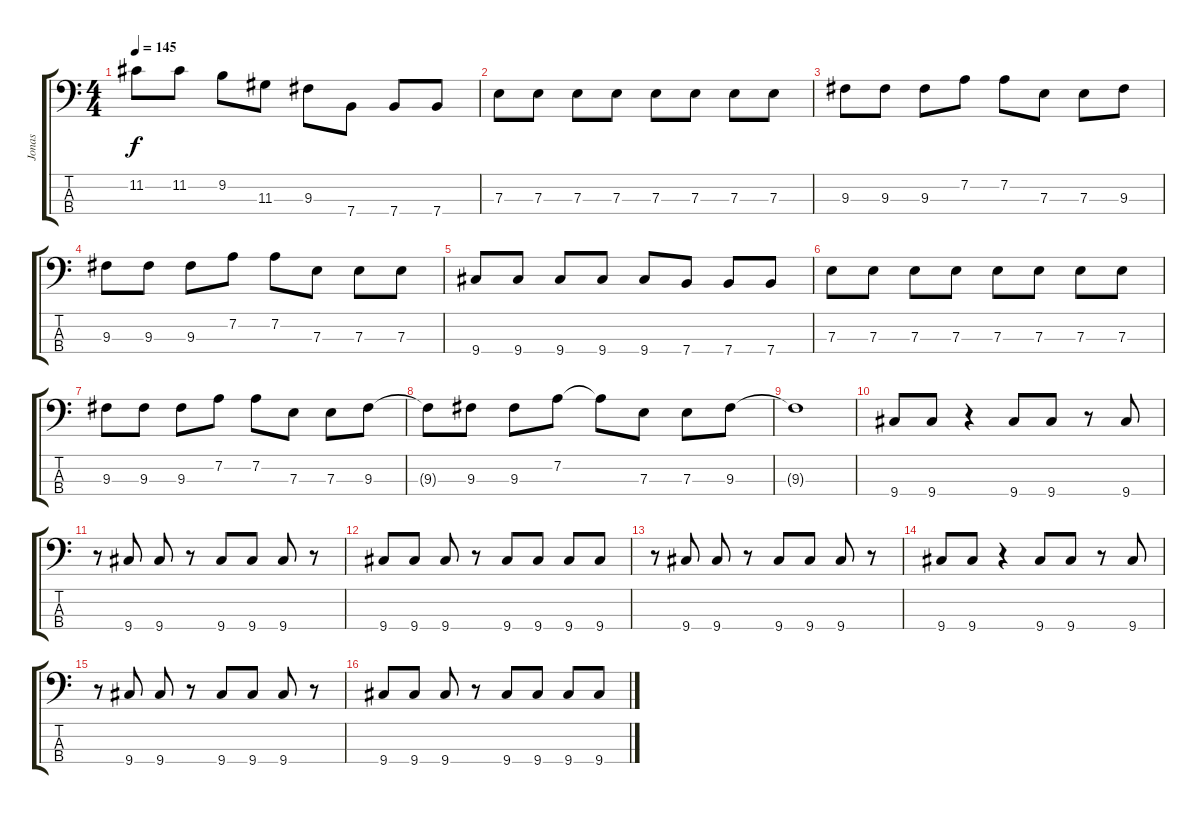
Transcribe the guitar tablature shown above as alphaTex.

\track ("Jonas" "Jonas") {instrument slapbass2}
\staff {score tabs}
\tuning (G2 D2 A1 E1) {hide}
\ts (4 4)
\tempo 145
\clef f4
\ks c
11.2.8{dy f} 11.2.8 9.2.8 11.3.8 9.3.8 7.4.8 7.4.8 7.4.8 |
7.3.8 7.3.8 7.3.8 7.3.8 7.3.8 7.3.8 7.3.8 7.3.8 |
9.3.8 9.3.8 9.3.8 7.2.8 7.2.8 7.3.8 7.3.8 9.3.8 |
9.3.8 9.3.8 9.3.8 7.2.8 7.2.8 7.3.8 7.3.8 7.3.8 |
9.4.8 9.4.8 9.4.8 9.4.8 9.4.8 7.4.8 7.4.8 7.4.8 |
7.3.8 7.3.8 7.3.8 7.3.8 7.3.8 7.3.8 7.3.8 7.3.8 |
9.3.8 9.3.8 9.3.8 7.2.8 7.2.8 7.3.8 7.3.8 9.3.8 |
9.3{t}.8 9.3.8 9.3.8 7.2.8 7.2{t}.8 7.3.8 7.3.8 9.3.8 |
9.3{t}.1 |
9.4.8 9.4.8 r.4 9.4.8 9.4.8 r.8 9.4.8 |
r.8 9.4.8 9.4.8 r.8 9.4.8 9.4.8 9.4.8 r.8 |
9.4.8 9.4.8 9.4.8 r.8 9.4.8 9.4.8 9.4.8 9.4.8 |
r.8 9.4.8 9.4.8 r.8 9.4.8 9.4.8 9.4.8 r.8 |
9.4.8 9.4.8 r.4 9.4.8 9.4.8 r.8 9.4.8 |
r.8 9.4.8 9.4.8 r.8 9.4.8 9.4.8 9.4.8 r.8 |
9.4.8 9.4.8 9.4.8 r.8 9.4.8 9.4.8 9.4.8 9.4.8
